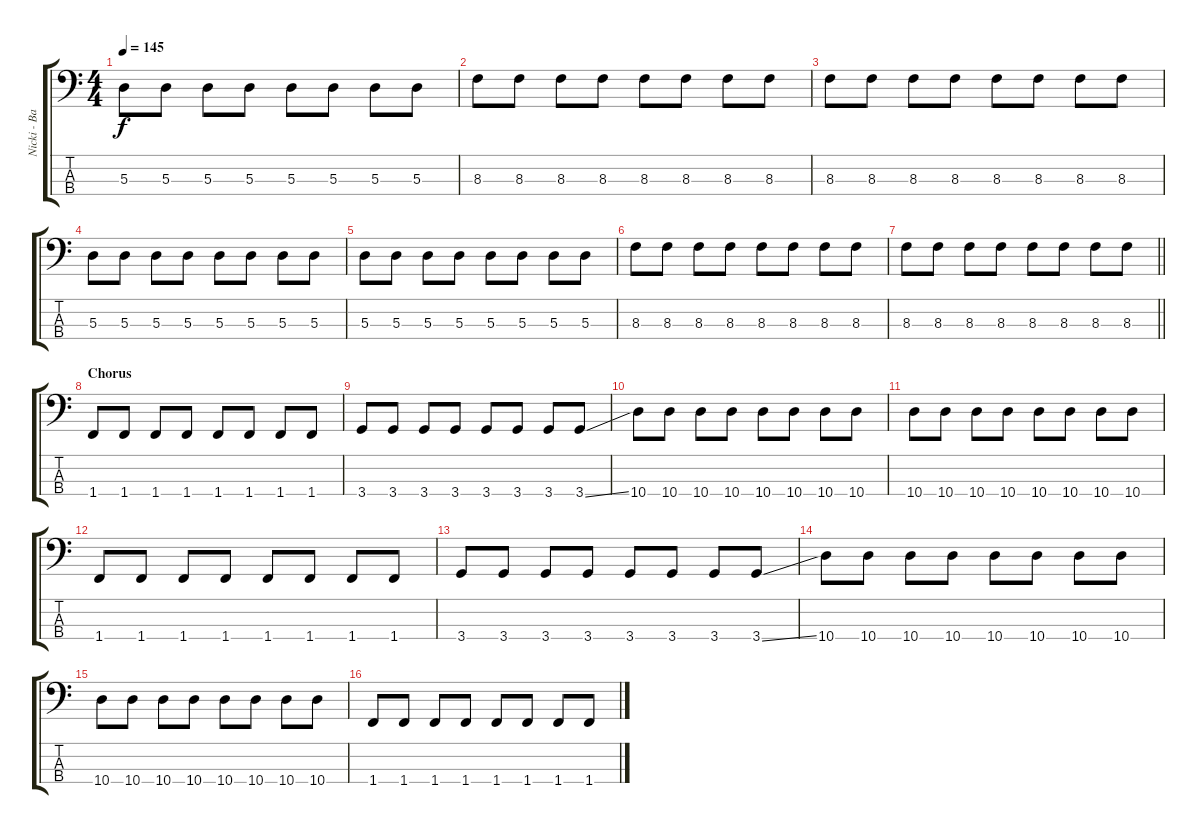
\track ("Nicki - Bass" "Nicki - Ba") {instrument electricbassfinger}
\staff {score tabs}
\tuning (G2 D2 A1 E1) {hide}
\ts (4 4)
\tempo 145
\clef f4
\ks c
5.3.8{dy f} 5.3.8 5.3.8 5.3.8 5.3.8 5.3.8 5.3.8 5.3.8 |
8.3.8 8.3.8 8.3.8 8.3.8 8.3.8 8.3.8 8.3.8 8.3.8 |
8.3.8 8.3.8 8.3.8 8.3.8 8.3.8 8.3.8 8.3.8 8.3.8 |
5.3.8 5.3.8 5.3.8 5.3.8 5.3.8 5.3.8 5.3.8 5.3.8 |
5.3.8 5.3.8 5.3.8 5.3.8 5.3.8 5.3.8 5.3.8 5.3.8 |
8.3.8 8.3.8 8.3.8 8.3.8 8.3.8 8.3.8 8.3.8 8.3.8 |
\barLineRight lightlight
8.3.8 8.3.8 8.3.8 8.3.8 8.3.8 8.3.8 8.3.8 8.3.8 |
\section ("" "Chorus")
1.4.8 1.4.8 1.4.8 1.4.8 1.4.8 1.4.8 1.4.8 1.4.8 |
3.4.8 3.4.8 3.4.8 3.4.8 3.4.8 3.4.8 3.4.8 3.4{ss}.8 |
10.4.8 10.4.8 10.4.8 10.4.8 10.4.8 10.4.8 10.4.8 10.4.8 |
10.4.8 10.4.8 10.4.8 10.4.8 10.4.8 10.4.8 10.4.8 10.4.8 |
1.4.8 1.4.8 1.4.8 1.4.8 1.4.8 1.4.8 1.4.8 1.4.8 |
3.4.8 3.4.8 3.4.8 3.4.8 3.4.8 3.4.8 3.4.8 3.4{ss}.8 |
10.4.8 10.4.8 10.4.8 10.4.8 10.4.8 10.4.8 10.4.8 10.4.8 |
10.4.8 10.4.8 10.4.8 10.4.8 10.4.8 10.4.8 10.4.8 10.4.8 |
1.4.8 1.4.8 1.4.8 1.4.8 1.4.8 1.4.8 1.4.8 1.4.8
